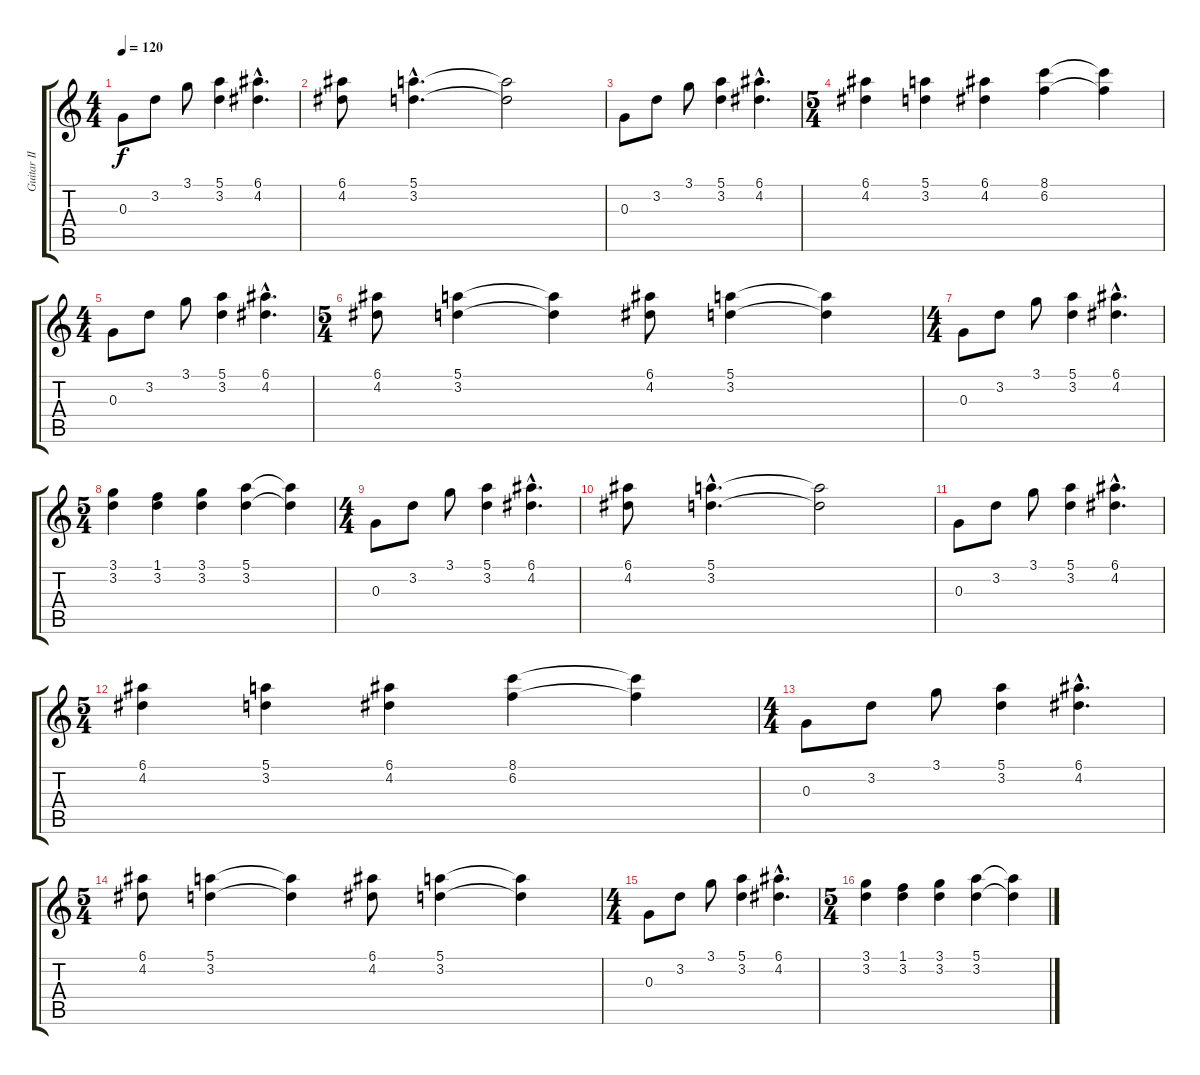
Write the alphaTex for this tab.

\track ("Guitar II" "Guitar II") {instrument distortionguitar}
\staff {score tabs}
\tuning (E4 B3 G3 D3 A2 E2) {hide}
\ts (4 4)
\tempo 120
\clef g2
\ks c
0.3.8{dy f volume 10 instrument acousticguitarnylon} 3.2.8 3.1.8 (5.1 3.2).4 (6.1{hac} 4.2{hac}).4{d} |
(6.1 4.2).8 (5.1{hac} 3.2{hac}).4{d} (5.1{t} 3.2{t}).2 |
0.3.8{instrument acousticguitarnylon} 3.2.8 3.1.8 (5.1 3.2).4 (6.1{hac} 4.2{hac}).4{d} |
\ts (5 4)
(6.1 4.2).4 (5.1 3.2).4 (6.1 4.2).4 (8.1 6.2).4 (8.1{t} 6.2{t}).4 |
\ts (4 4)
0.3.8{instrument acousticguitarnylon} 3.2.8 3.1.8 (5.1 3.2).4 (6.1{hac} 4.2{hac}).4{d} |
\ts (5 4)
(6.1 4.2).8 (5.1 3.2).4 (5.1{t} 3.2{t}).4 (6.1 4.2).8 (5.1 3.2).4 (5.1{t} 3.2{t}).4 |
\ts (4 4)
0.3.8{instrument acousticguitarnylon} 3.2.8 3.1.8 (5.1 3.2).4 (6.1{hac} 4.2{hac}).4{d} |
\ts (5 4)
(3.1 3.2).4 (1.1 3.2).4 (3.1 3.2).4 (5.1 3.2).4 (5.1{t} 3.2{t}).4 |
\ts (4 4)
0.3.8{instrument acousticguitarnylon} 3.2.8 3.1.8 (5.1 3.2).4 (6.1{hac} 4.2{hac}).4{d} |
(6.1 4.2).8 (5.1{hac} 3.2{hac}).4{d} (5.1{t} 3.2{t}).2 |
0.3.8{instrument acousticguitarnylon} 3.2.8 3.1.8 (5.1 3.2).4 (6.1{hac} 4.2{hac}).4{d} |
\ts (5 4)
(6.1 4.2).4 (5.1 3.2).4 (6.1 4.2).4 (8.1 6.2).4 (8.1{t} 6.2{t}).4 |
\ts (4 4)
0.3.8{instrument acousticguitarnylon} 3.2.8 3.1.8 (5.1 3.2).4 (6.1{hac} 4.2{hac}).4{d} |
\ts (5 4)
(6.1 4.2).8 (5.1 3.2).4 (5.1{t} 3.2{t}).4 (6.1 4.2).8 (5.1 3.2).4 (5.1{t} 3.2{t}).4 |
\ts (4 4)
0.3.8{instrument acousticguitarnylon} 3.2.8 3.1.8 (5.1 3.2).4 (6.1{hac} 4.2{hac}).4{d} |
\ts (5 4)
(3.1 3.2).4 (1.1 3.2).4 (3.1 3.2).4 (5.1 3.2).4 (5.1{t} 3.2{t}).4
